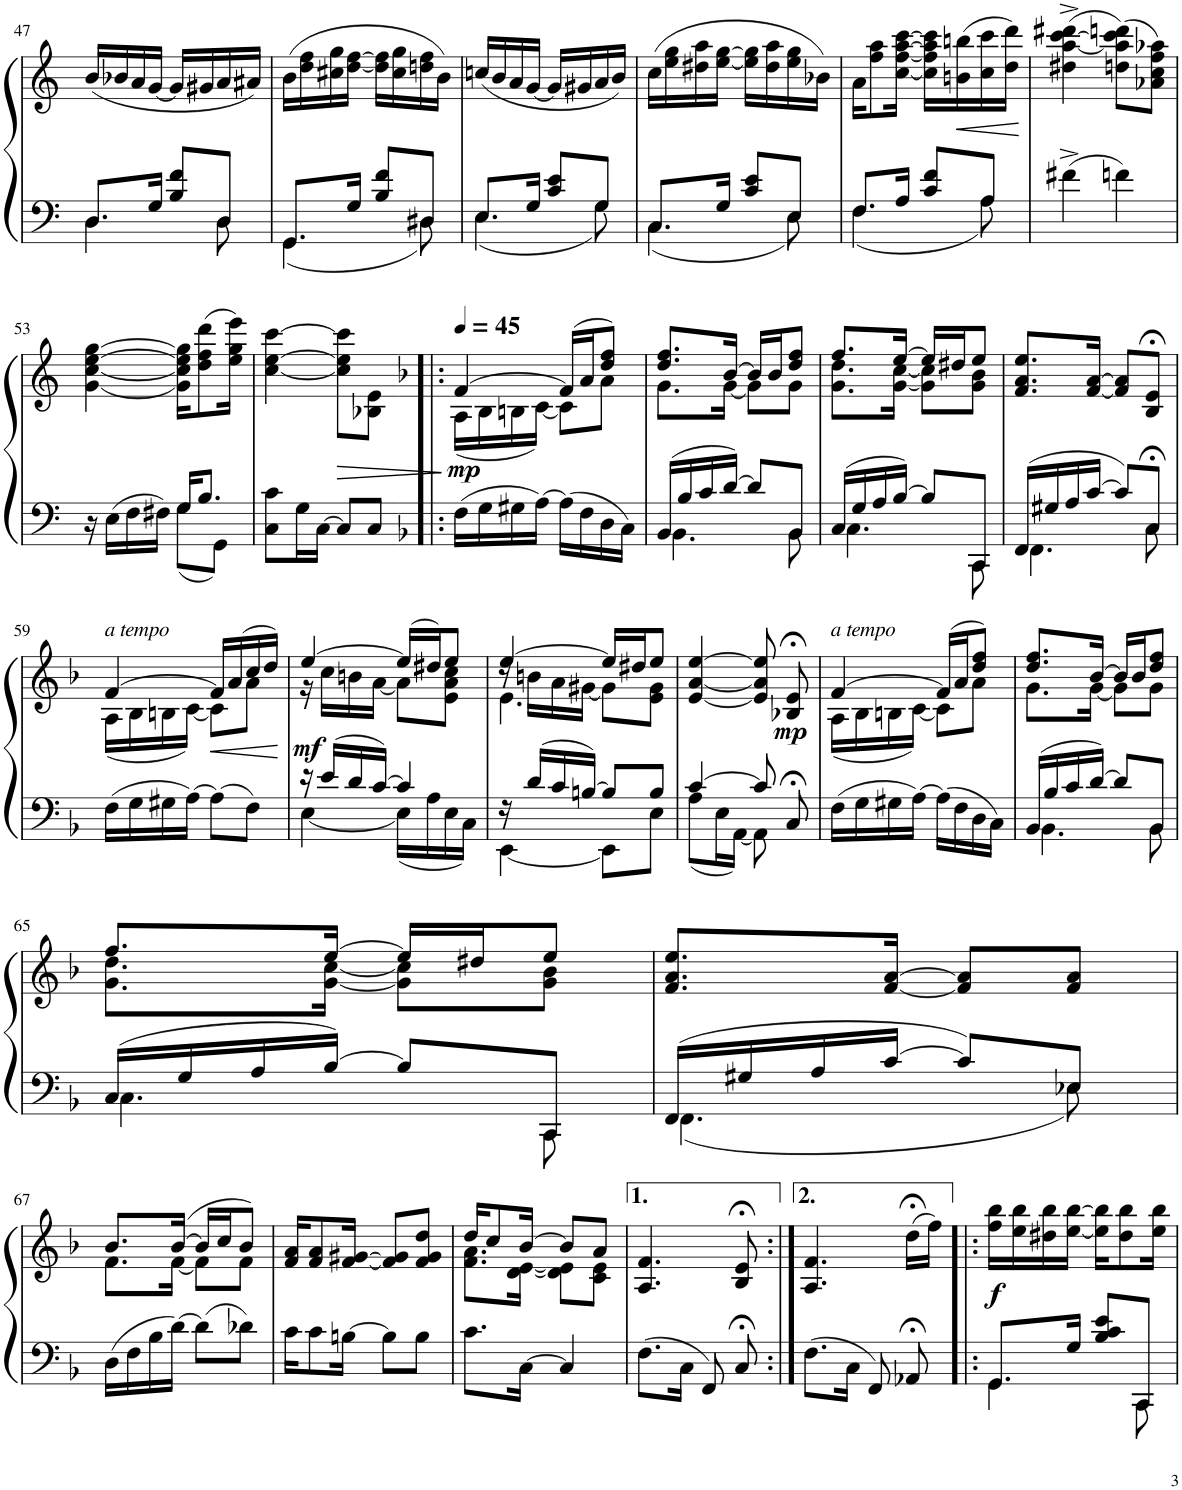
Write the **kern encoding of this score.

**kern	**kern	**dynam
*part1	*part1	*part1
*staff2	*staff1	*staff1/2
*I"Piano	*	*
*I'Pno.	*	*
!!LO:PB:g=z
*clefF4	*clefG2	*
*k[]	*k[]	*
*M2/4	*M2/4	*
=47	=47	=47
*^	*	*
8.D/L	4.D\	(16b/LL	.
.	.	16b-X/	.
.	.	16a/	.
16G/Jk	.	[16g/JJ	.
8B/ 8f/L	.	16g/LL]	.
.	.	16g#X/	.
8D/J	8D\	16a/	.
.	.	16a#X/JJ)	.
=48	=48	=48	=48
8.GG/L	4.GG\	(16b\LL	.
.	.	16dd\ 16ff\	.
.	.	16cc#X\ 16gg\	.
16G/Jk	.	[16dd\ [16ff\JJ	.
8B/ 8f/L	.	16dd\] 16ff\]LL	.
.	.	16cc#\ 16gg\	.
8D#X/J	8D#\	16ddn\ 16ff\	.
.	.	16b\JJ)	.
=49	=49	=49	=49
8.E/L	4.E\	(16ccn/LL	.
.	.	16b/	.
.	.	16a/	.
16G/Jk	.	[16g/JJ	.
8c/ 8e/L	.	16g/LL]	.
.	.	16g#X/	.
8G/J	8G\	16a/	.
.	.	16b/JJ)	.
=50	=50	=50	=50
8.C/L	4.C\	(16cc\LL	.
.	.	16ee\ 16gg\	.
.	.	16dd#X\ 16aa\	.
16G/Jk	.	[16ee\ [16gg\JJ	.
8c/ 8e/L	.	16ee\] 16gg\]LL	.
.	.	16dd#\ 16aa\	.
8E/J	8E\	16ee\ 16gg\	.
.	.	16b-X\JJ)	.
=51	=51	=51	=51
8.F/L	4.F\	16a\KL	.
.	.	8ff\ 8aa\	.
16A/Jk	.	[16cc\ [16ff\ [16aa\ [16ccc\Jk	.
8c/ 8f/L	.	16cc\] 16ff\] 16aa\] 16ccc\]LL	.
!	!	!	!LO:HP:b
.	.	(16bn\ 16bbn\	<
8A/J	8A\	16cc\ 16ccc\	.
.	.	16dd\ 16ddd\JJ)	.
*v	*v	*	*
.	.	[
=52	=52	=52
4f#X^\	(>4dd#X\^ [4aa\^ [4ccc\^ 4ddd#X\^	.
4fn\	(8ddn\ 8aa\] 8ccc\] 8dddn\L)	.
.	8a-X\ 8cc\ 8ff\ 8aa-X\J)	.
!!LO:LB:g=z
=53	=53	=53
*^	*	*
16r	4ryy	[4g\ [4cc\ [4ee\ [4gg\	.
16E\LL	.	.	.
16F\	.	.	.
16F#X\JJ	.	.	.
16G/KL	8G\L	16g\] 16cc\] 16ee\] 16gg\]KL	.
8.B/J	.	(8dd\ 8ff\ 8ddd\	.
.	8GG\J	.	.
.	.	16ee\ 16gg\ 16eee\Jk)	.
*v	*v	*	*
=54	=54	=54
8C\ 8c\L	[4cc\ [4ee\ [4ccc\	.
16G\L	.	.
[16C\JJ	.	.
!	!	!LO:HP:b
8C/L]	8cc\] 8ee\] 8ccc\]L	>
8C/J	8B-X\ 8e\J	.
.	.	]
=55!|:	=55!|:	=55!|:
*k[b-]	*k[b-]	*
*	*MM45	*
*	*^	*
!	!	!	!LO:DY:b
16F\LL	[4f/	(16A\LL	mp
16G\	.	16B-\	.
16G#X\	.	16Bn\	.
[16A\JJ	.	[16c\JJ)	.
16A\LL]	(16f/LL]	8c\L]	.
16F\	16a/J	.	.
16D\	8dd/ 8ff/J)	8a\J	.
16C\JJ	.	.	.
=56	=56	=56	=56
*^	*	*	*
16BB-/LL	4.BB-\	8.dd/ 8.ff/L	8.g\L	.
16B-/	.	.	.	.
16c/	.	.	.	.
[16d/JJ	.	[16b-/Jk	[16g\Jk	.
8d/L]	.	16b-/LL]	8g\L]	.
.	.	16b-/J	.	.
8BB-/J	8BB-\	8dd/ 8ff/J	8g\J	.
=57	=57	=57	=57	=57
16C/LL	4.C\	8.ff/L	8.g\ 8.dd\L	.
16G/	.	.	.	.
16A/	.	.	.	.
[16B-/JJ	.	[16ee/Jk	[16g\ [16cc\Jk	.
8B-/L]	.	16ee/LL]	8g\] 8cc\]L	.
.	.	16dd#X/J	.	.
8CC/J	8CC\	8ee/J	8g\ 8b-\J	.
*	*	*v	*v	*
=58	=58	=58	=58
16FF/LL	4.FF\	8.f/ 8.a/ 8.ee/L	.
16G#X/	.	.	.
16A/	.	.	.
[16c/JJ	.	[16f/ [16a/Jk	.
8c/L]	.	8f/] 8a/]L	.
8C/J	8C;<\	8B-/;< 8e/;<J	.
!!LO:LB:g=z
=59	=59	=59	=59
*	*	*^	*
!	!	!LO:TX:a:i:t=a tempo	!	!
*v	*v	*	*	*
16F\LL	[4f/	(16A\LL	.
16G\	.	16B-\	.
16G#X\	.	16Bn\	.
[16A\JJ	.	[16c\JJ)	.
!	!	!	!LO:HP:b
8A\L]	16f/LL]	8c\L]	<
.	(16a/	.	.
8F\J	16cc/	8a\J	.
.	16dd/JJ)	.	.
*	*v	*v	*
.	.	[
=60	=60	=60
*^	*^	*
!	!	!	!	!LO:DY:b
16r	[4E\	[4ee/	16r	mf
16e/LL	.	.	16cc\LL	.
16d/	.	.	16bn\	.
[16c/JJ	.	.	[16a\JJ	.
4c/]	16E\LL]	(16ee/LL]	8a\L]	.
.	16A\	16dd#X/J)	.	.
.	16E\	8ee/J	8e\ 8a\ 8cc\J	.
.	16C\JJ	.	.	.
=61	=61	=61	=61	=61
*	*	*	*^	*
16r	[4EE\	[4ee/	16r	4.e\	.
16d/LL	.	.	16bn\LL	.	.
16c/	.	.	16a\	.	.
[16Bn/JJ	.	.	[16g#X\JJ	.	.
8B/L]	8EE\L]	16ee/LL]	8g#\L]	.	.
.	.	16dd#X/J	.	.	.
8B/J	8E\J	8ee/J	8e\ 8g#\J	8ryy	.
*	*	*v	*v	*v	*
=62	=62	=62	=62
[4c/	8A\L	[4e/ [4a/ [4ee/	.
.	16E\L	.	.
.	[16AA\JJ	.	.
8c/]	8AA\]	8e/] 8a/] 8ee/]	.
!	!	!	!LO:DY:b
8C;</	8ryy	8B-X/;< 8e/;<	mp
=63	=63	=63	=63
*	*	*^	*
!	!	!LO:TX:a:i:t=a tempo	!	!
*v	*v	*	*	*
16F\LL	[4f/	(16A\LL	.
16G\	.	16B-\	.
16G#X\	.	16Bn\	.
[16A\JJ	.	[16c\JJ)	.
16A\LL]	(16f/LL]	8c\L]	.
16F\	16a/J	.	.
16D\	8dd/ 8ff/J)	8a\J	.
16C\JJ	.	.	.
=64	=64	=64	=64
*^	*	*	*
16BB-/LL	4.BB-\	8.dd/ 8.ff/L	8.g\L	.
16B-/	.	.	.	.
16c/	.	.	.	.
[16d/JJ	.	[16b-/Jk	[16g\Jk	.
8d/L]	.	16b-/LL]	8g\L]	.
.	.	16b-/J	.	.
8BB-/J	8BB-\	8dd/ 8ff/J	8g\J	.
!!LO:LB:g=z	!!
=65	=65	=65	=65	=65
16C/LL	4.C\	8.ff/L	8.g\ 8.dd\L	.
16G/	.	.	.	.
16A/	.	.	.	.
[16B-/JJ	.	[16ee/Jk	[16g\ [16cc\Jk	.
8B-/L]	.	16ee/LL]	8g\] 8cc\]L	.
.	.	16dd#X/J	.	.
8CC/J	8CC\	8ee/J	8g\ 8b-\J	.
*	*	*v	*v	*
=66	=66	=66	=66
16FF/LL	4.FF\	8.f/ 8.a/ 8.ee/L	.
16G#X/	.	.	.
16A/	.	.	.
[16c/JJ	.	[16f/ [16a/Jk	.
8c/L]	.	8f/] 8a/]L	.
8E-X/J	8E-\	8f/ 8a/J	.
*v	*v	*	*
!!LO:LB:g=z
=67	=67	=67
*	*^	*
16D\LL	8.b-/L	8.f\L	.
16F\	.	.	.
16B-\	.	.	.
[16d\JJ	([16b-/Jk	[16f\Jk	.
8d\L]	16b-/LL]	8f\L]	.
.	16cc/J	.	.
8d-X\J	8b-/J)	8f\J	.
*	*v	*v	*
=68	=68	=68
16c\KL	16f/ 16a/KL	.
8c\	8f/ 8a/	.
[16Bn\Jk	[16f/ [16g#X/Jk	.
8B\L]	8f/] 8g#/]L	.
8B\J	8f/ 8g#/ 8dd/J	.
=69	=69	=69
*	*^	*
8.c\L	16dd/KL	8.f\ 8.a\L	.
.	8cc/	.	.
[16C\Jk	[16b-/Jk	[16d\ [16e\Jk	.
4C/]	8b-/L]	8d\] 8e\]L	.
.	8a/J	8c\ 8e\J	.
*	*v	*v	*
=70	=70	=70
8.F\L	4.A/ 4.f/	.
16C\Jk	.	.
8FF/	.	.
8C;</	8B-/;< 8e/;<	.
=71:|!	=71:|!	=71:|!
8.F\L	4.A/ 4.f/	.
16C\Jk	.	.
8FF/	.	.
8AA-X;</	(16dd;<\LL	.
.	16ff\JJ)	.
=72!|:	=72!|:	=72!|:
*^	*	*
!	!	!	!LO:DY:b
8.GG/L	4.GG\	16ff\ 16bb-\LL	f
.	.	16ee\ 16bb-\	.
.	.	16dd#X\ 16bb-\	.
16G/Jk	.	[16ee\ [16bb-\JJ	.
8B-/ 8c/ 8e/L	.	16ee\] 16bb-\]KL	.
.	.	8dd#\ 8bb-\	.
8CC/J	8CC\	.	.
.	.	16ee\ 16bb-\Jk	.
*v	*v	*	*
=	=	=
*-	*-	*-
